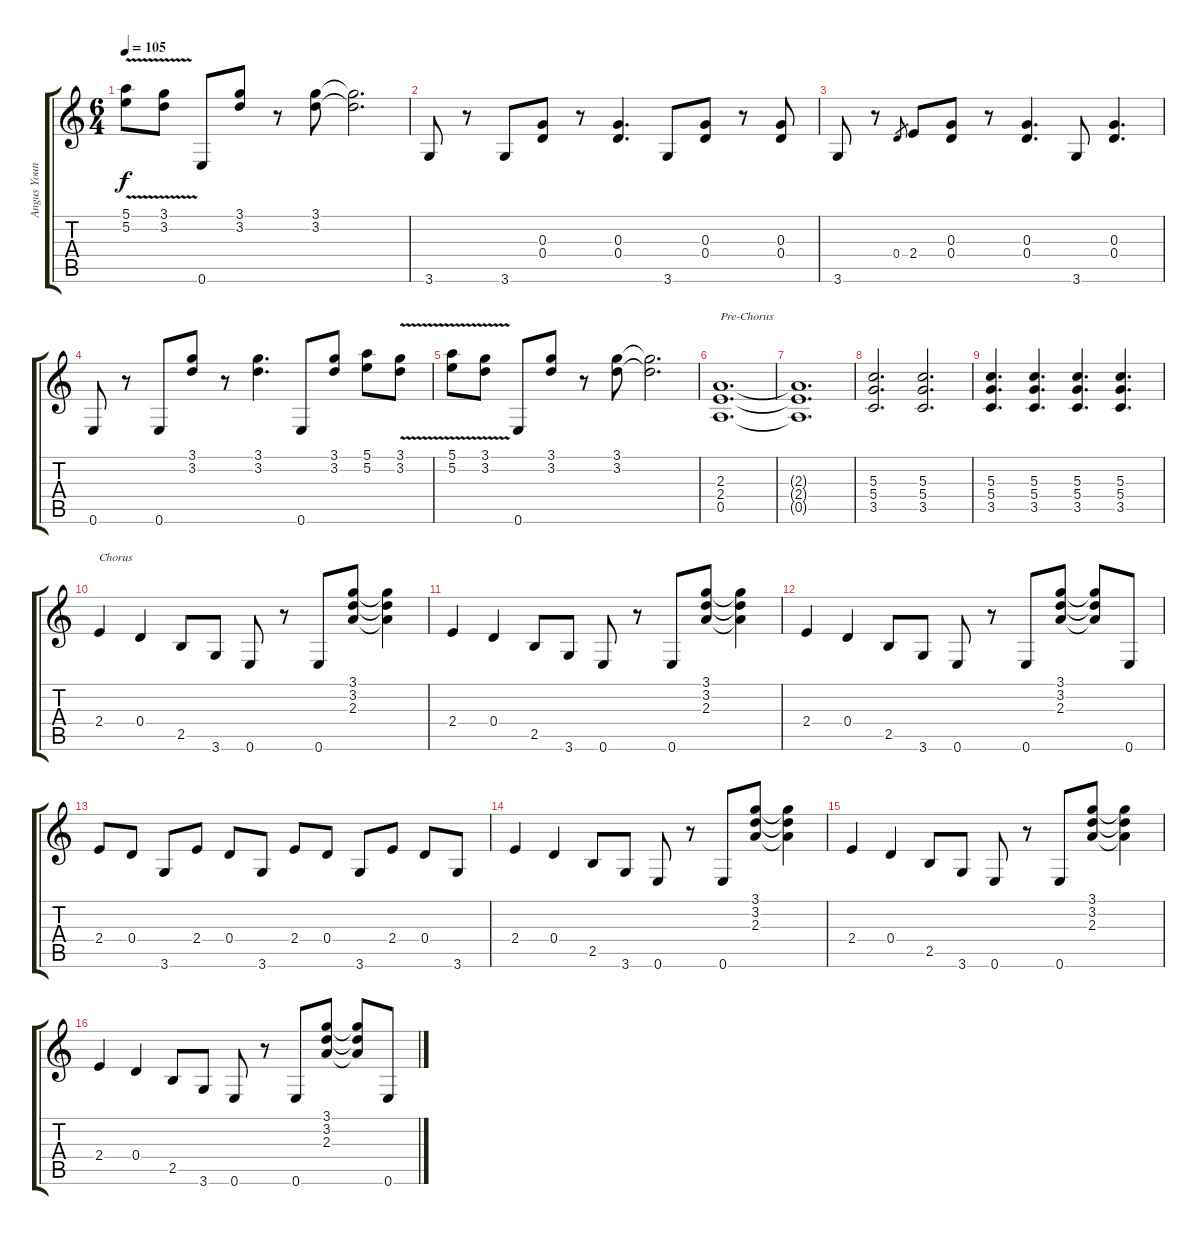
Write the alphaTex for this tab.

\track ("Angus Young" "Angus Youn") {instrument distortionguitar}
\staff {score tabs}
\tuning (E4 B3 G3 D3 A2 E2) {hide}
\ts (6 4)
\tempo 105
\clef g2
\ks c
(5.1{v} 5.2{v}).8{dy f} (3.1{v} 3.2{v}).8 0.6.8 (3.1 3.2).8 r.8 (3.1 3.2).8 (3.1{t} 3.2{t}).2{d} |
3.6.8 r.8 3.6.8 (0.3 0.4).8 r.8 (0.3 0.4).4{d} 3.6.8 (0.3 0.4).8 r.8 (0.3 0.4).8 |
3.6.8 r.8 0.4.8{gr} 2.4.8 (0.3 0.4).8 r.8 (0.3 0.4).4{d} 3.6.8 (0.3 0.4).4{d} |
0.6.8 r.8 0.6.8 (3.1 3.2).8 r.8 (3.1 3.2).4{d} 0.6.8 (3.1 3.2).8 (5.1 5.2).8 (3.1{v} 3.2{v}).8 |
(5.1{v} 5.2{v}).8 (3.1{v} 3.2{v}).8 0.6.8 (3.1 3.2).8 r.8 (3.1 3.2).8 (3.1{t} 3.2{t}).2{d} |
(2.3 2.4 0.5).1{d txt "Pre-Chorus"} |
(2.3{t} 2.4{t} 0.5{t}).1{d} |
(5.3 5.4 3.5).2{d} (5.3 5.4 3.5).2{d} |
(5.3 5.4 3.5).4{d} (5.3 5.4 3.5).4{d} (5.3 5.4 3.5).4{d} (5.3 5.4 3.5).4{d} |
2.4.4{txt "Chorus"} 0.4.4 2.5.8 3.6.8 0.6.8 r.8 0.6.8 (3.1 3.2 2.3).8 (3.1{t} 3.2{t} 2.3{t}).4 |
2.4.4 0.4.4 2.5.8 3.6.8 0.6.8 r.8 0.6.8 (3.1 3.2 2.3).8 (3.1{t} 3.2{t} 2.3{t}).4 |
2.4.4 0.4.4 2.5.8 3.6.8 0.6.8 r.8 0.6.8 (3.1 3.2 2.3).8 (3.1{t} 3.2{t} 2.3{t}).8 0.6.8 |
2.4.8 0.4.8 3.6.8 2.4.8 0.4.8 3.6.8 2.4.8 0.4.8 3.6.8 2.4.8 0.4.8 3.6.8 |
2.4.4 0.4.4 2.5.8 3.6.8 0.6.8 r.8 0.6.8 (3.1 3.2 2.3).8 (3.1{t} 3.2{t} 2.3{t}).4 |
2.4.4 0.4.4 2.5.8 3.6.8 0.6.8 r.8 0.6.8 (3.1 3.2 2.3).8 (3.1{t} 3.2{t} 2.3{t}).4 |
2.4.4 0.4.4 2.5.8 3.6.8 0.6.8 r.8 0.6.8 (3.1 3.2 2.3).8 (3.1{t} 3.2{t} 2.3{t}).8 0.6.8
